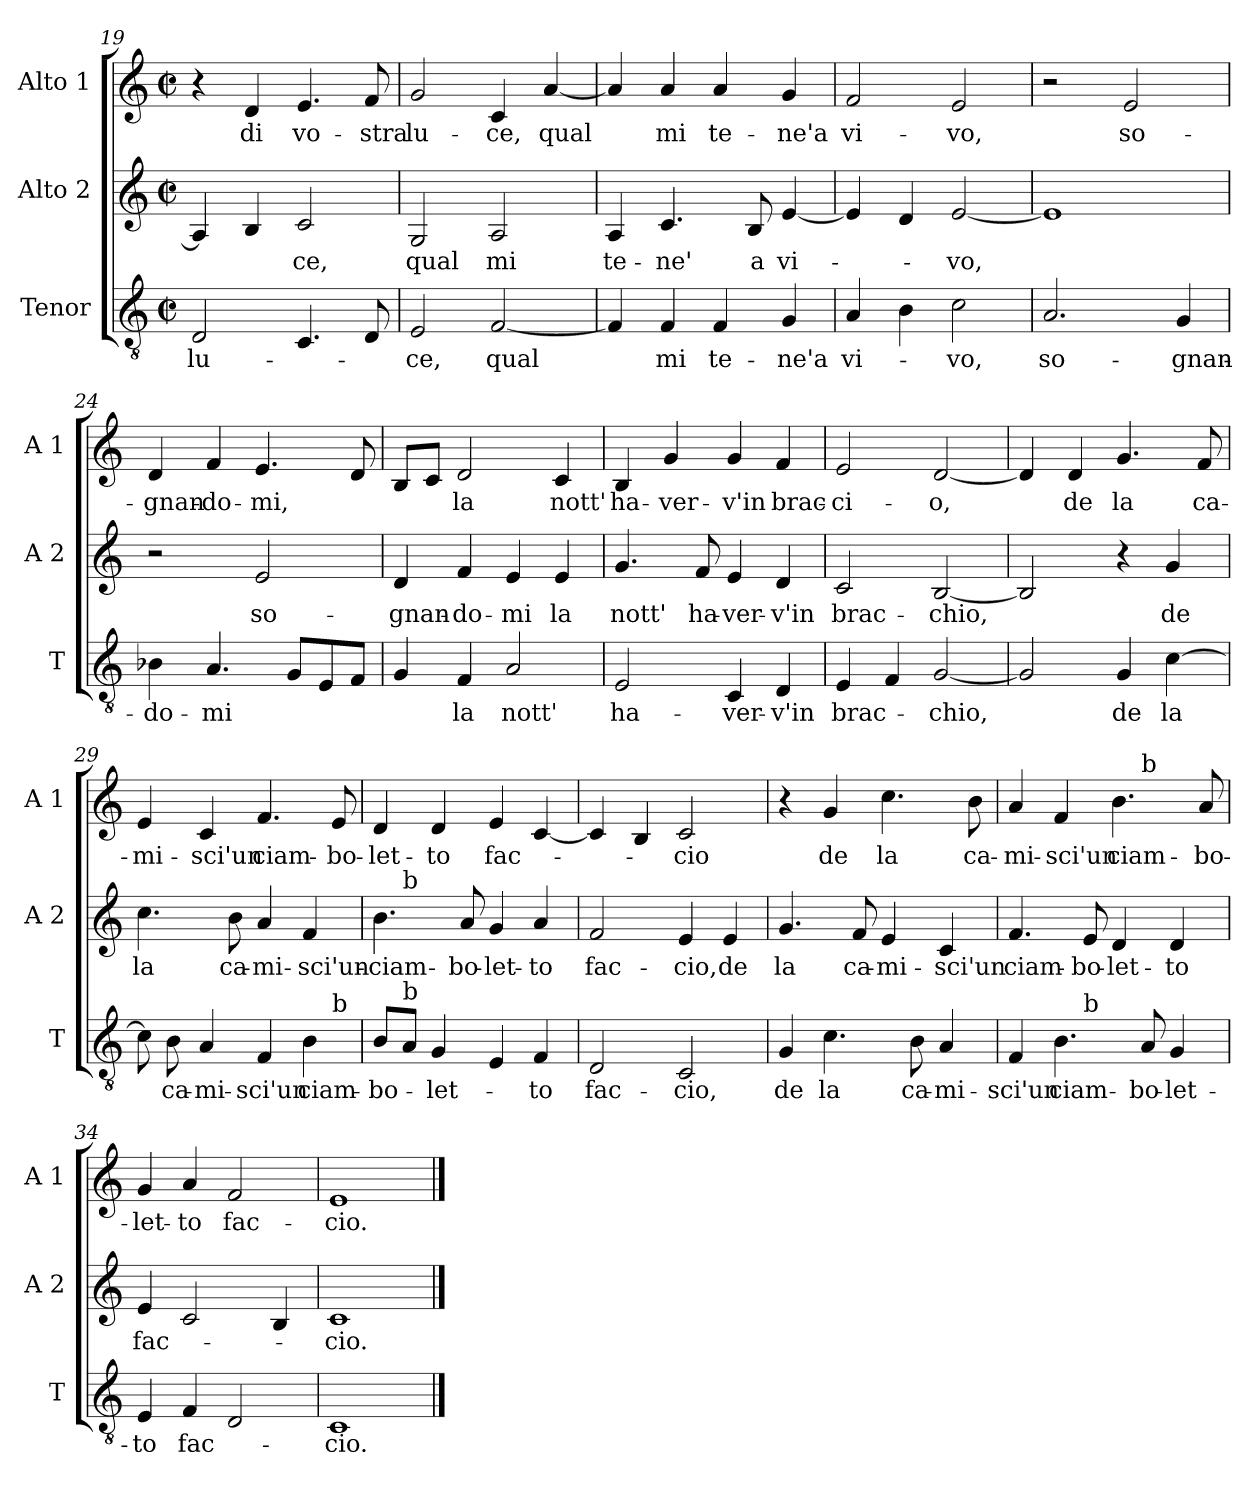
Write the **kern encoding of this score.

**kern	**text	**kern	**text	**kern	**text
*part3	*part3	*part2	*part2	*part1	*part1
*staff3	*staff3	*staff2	*staff2	*staff1	*staff1
*I"Tenor	*	*I"Alto 2	*	*I"Alto 1	*
*I'T	*	*I'A 2	*	*I'A 1	*
*clefGv2	*	*clefG2	*	*clefG2	*
*k[]	*	*k[]	*	*k[]	*
*C:	*	*C:	*	*C:	*
*M2/2	*	*M2/2	*	*M2/2	*
*met(c|)	*	*met(c|)	*	*met(c|)	*
=19	=19	=19	=19	=19	=19
!	!LO:LY:b	!	!	!	!
2D/	lu-	4A/]	.	4r	.
!	!	!	!	!	!LO:LY:b
.	.	4B/	.	4d/	di
!	!	!	!LO:LY:b	!	!LO:LY:b
4.C/	.	2c/	-ce,	4.e/	vo-
!	!	!	!	!	!LO:LY:b
8D/	.	.	.	8f/	-stra
=20	=20	=20	=20	=20	=20
!	!LO:LY:b	!	!LO:LY:b	!	!LO:LY:b
2E/	-ce,	2G/	qual	2g/	lu-
!	!LO:LY:b	!	!LO:LY:b	!	!LO:LY:b
[2F/	qual	2A/	mi	4c/	-ce,
!	!	!	!	!	!LO:LY:b
.	.	.	.	[4a/	qual
=21	=21	=21	=21	=21	=21
!	!	!	!LO:LY:b	!	!
4F/]	.	4A/	te-	4a/]	.
!	!LO:LY:b	!	!LO:LY:b	!	!LO:LY:b
4F/	mi	4.c/	-ne'	4a/	mi
!	!LO:LY:b	!	!	!	!LO:LY:b
4F/	te-	.	.	4a/	te-
!	!	!	!LO:LY:b	!	!
.	.	8B/	a	.	.
!	!LO:LY:b	!	!LO:LY:b	!	!LO:LY:b
4G/	-ne'a	[4e/	vi-	4g/	-ne'a
=22	=22	=22	=22	=22	=22
!	!LO:LY:b	!	!	!	!LO:LY:b
4A/	vi-	4e/]	.	2f/	vi-
4B\	.	4d/	.	.	.
!	!LO:LY:b	!	!LO:LY:b	!	!LO:LY:b
2c\	-vo,	[2e/	-vo,	2e/	-vo,
=23	=23	=23	=23	=23	=23
!	!LO:LY:b	!	!	!	!
2.A/	so-	1e]	.	2r	.
!	!	!	!	!	!LO:LY:b
.	.	.	.	2e/	so-
!	!LO:LY:b	!	!	!	!
4G/	-gnan-	.	.	.	.
!!LO:LB:g=z
=24	=24	=24	=24	=24	=24
!	!LO:LY:b	!	!	!	!LO:LY:b
4B-X\	-do-	2r	.	4d/	-gnan-
!	!LO:LY:b	!	!	!	!LO:LY:b
4.A/	-mi	.	.	4f/	-do-
!	!	!	!LO:LY:b	!	!LO:LY:b
.	.	2e/	so-	4.e/	-mi,
8G/L	.	.	.	.	.
8E/	.	.	.	.	.
8F/J	.	.	.	8d/	.
=25	=25	=25	=25	=25	=25
!	!	!	!LO:LY:b	!	!
4G/	.	4d/	-gnan-	8B/L	.
.	.	.	.	8c/J	.
!	!LO:LY:b	!	!LO:LY:b	!	!LO:LY:b
4F/	la	4f/	-do-	2d/	la
!	!LO:LY:b	!	!LO:LY:b	!	!
2A/	nott'	4e/	-mi	.	.
!	!	!	!LO:LY:b	!	!LO:LY:b
.	.	4e/	la	4c/	nott'
=26	=26	=26	=26	=26	=26
!	!LO:LY:b	!	!LO:LY:b	!	!LO:LY:b
2E/	ha-	4.g/	nott'	4B/	ha-
!	!	!	!	!	!LO:LY:b
.	.	.	.	4g/	-ver-
!	!	!	!LO:LY:b	!	!
.	.	8f/	ha-	.	.
!	!LO:LY:b	!	!LO:LY:b	!	!LO:LY:b
4C/	-ver-	4e/	-ver-	4g/	-v'in
!	!LO:LY:b	!	!LO:LY:b	!	!LO:LY:b
4D/	-v'in	4d/	-v'in	4f/	brac-
=27	=27	=27	=27	=27	=27
!	!LO:LY:b	!	!LO:LY:b	!	!LO:LY:b
4E/	brac-	2c/	brac-	2e/	-ci-
4F/	.	.	.	.	.
!	!LO:LY:b	!	!LO:LY:b	!	!LO:LY:b
[2G/	-chio,	[2B/	-chio,	[2d/	-o,
=28	=28	=28	=28	=28	=28
2G/]	.	2B/]	.	4d/]	.
!	!	!	!	!	!LO:LY:b
.	.	.	.	4d/	de
!	!LO:LY:b	!	!	!	!LO:LY:b
4G/	de	4r	.	4.g/	la
!	!LO:LY:b	!	!LO:LY:b	!	!
[4c\	la	4g/	de	.	.
!	!	!	!	!	!LO:LY:b
.	.	.	.	8f/	ca-
=29	=29	=29	=29	=29	=29
!	!	!	!LO:LY:b	!	!LO:LY:b
*^	*	*	*	*	*
8c\]	2..ryy	.	4.cc\	la	4e/	-mi-
!	!	!LO:LY:b	!	!	!	!
8B\	.	ca-	.	.	.	.
!	!	!LO:LY:b	!	!	!	!LO:LY:b
4A/	.	-mi-	.	.	4c/	-sci'un
!	!	!	!	!LO:LY:b	!	!
.	.	.	8b\	ca-	.	.
!	!	!LO:LY:b	!	!LO:LY:b	!	!LO:LY:b
4F/	.	-sci'un	4a/	-mi-	4.f/	ciam-
!	!	!LO:LY:b	!	!LO:LY:b	!	!
4B\	.	ciam-	4f/	-sci'un-	.	.
!	!LO:TX:a:t=b	!	!	!	!	!
!	!	!	!	!	!	!LO:LY:b
.	8ryy	.	.	.	8e/	-bo-
!!LO:LB:g=z
=30	=30	=30	=30	=30	=30	=30
!	!	!LO:LY:b	!	!LO:LY:b	!	!LO:LY:b
*v	*v	*	*^	*	*	*
8B/L	-bo-	4.b\	8ryy	-ciam-	4d/	-let-
!	!	!	!LO:TX:a:t=b	!	!	!
!LO:TX:a:t=b	!	!	!	!	!	!
8A/J	.	.	2..ryy	.	.	.
!	!LO:LY:b	!	!	!	!	!LO:LY:b
4G/	-let-	.	.	.	4d/	-to
!	!	!	!	!LO:LY:b	!	!
.	.	8a/	.	-bo-	.	.
!	!	!	!	!LO:LY:b	!	!LO:LY:b
4E/	.	4g/	.	-let-	4e/	fac-
!	!LO:LY:b	!	!	!LO:LY:b	!	!
4F/	-to	4a/	.	-to	[4c/	.
=31	=31	=31	=31	=31	=31	=31
!	!LO:LY:b	!	!	!LO:LY:b	!	!
*	*	*v	*v	*	*	*
2D/	fac-	2f/	fac-	4c/]	.
.	.	.	.	4B/	.
!	!LO:LY:b	!	!LO:LY:b	!	!LO:LY:b
2C/	-cio,	4e/	-cio,	2c/	-cio
!	!	!	!LO:LY:b	!	!
.	.	4e/	de	.	.
=32	=32	=32	=32	=32	=32
!	!LO:LY:b	!	!LO:LY:b	!	!
4G/	de	4.g/	la	4r	.
!	!LO:LY:b	!	!	!	!LO:LY:b
4.c\	la	.	.	4g/	de
!	!	!	!LO:LY:b	!	!
.	.	8f/	ca-	.	.
!	!	!	!LO:LY:b	!	!LO:LY:b
.	.	4e/	-mi-	4.cc\	la
!	!LO:LY:b	!	!	!	!
8B\	ca-	.	.	.	.
!	!LO:LY:b	!	!LO:LY:b	!	!
4A/	-mi-	4c/	-sci'un	.	.
!	!	!	!	!	!LO:LY:b
.	.	.	.	8b\	ca-
=33	=33	=33	=33	=33	=33
!	!LO:LY:b	!	!LO:LY:b	!	!LO:LY:b
*^	*	*	*	*^	*
4F/	4.ryy	-sci'un	4.f/	ciam-	4a/	2ryy	-mi-
!	!	!LO:LY:b	!	!	!	!	!LO:LY:b
4.B\	.	ciam-	.	.	4f/	.	-sci'un
!	!LO:TX:a:t=b	!	!	!	!	!	!
!	!	!	!	!LO:LY:b	!	!	!
.	2ryy	.	8e/	-bo-	.	.	.
!	!	!	!	!LO:LY:b	!	!	!LO:LY:b
.	.	.	4d/	-let-	4.b\	8ryy	ciam-
!	!	!	!	!	!	!LO:TX:a:t=b	!
!	!	!LO:LY:b	!	!	!	!	!
8A/	.	-bo-	.	.	.	4.ryy	.
!	!	!LO:LY:b	!	!LO:LY:b	!	!	!
4G/	.	-let-	4d/	-to	.	.	.
!	!	!	!	!	!	!	!LO:LY:b
.	8ryy	.	.	.	8a/	.	-bo-
=34	=34	=34	=34	=34	=34	=34	=34
!	!	!LO:LY:b	!	!LO:LY:b	!	!	!LO:LY:b
*v	*v	*	*	*	*v	*v	*
4E/	-to	4e/	fac-	4g/	-let-
!	!LO:LY:b	!	!	!	!LO:LY:b
4F/	fac-	2c/	.	4a/	-to
!	!	!	!	!	!LO:LY:b
2D/	.	.	.	2f/	fac-
.	.	4B/	.	.	.
=35	=35	=35	=35	=35	=35
!	!LO:LY:b	!	!LO:LY:b	!	!LO:LY:b
1C	-cio.	1c	-cio.	1e	-cio.
==	==	==	==	==	==
*-	*-	*-	*-	*-	*-
